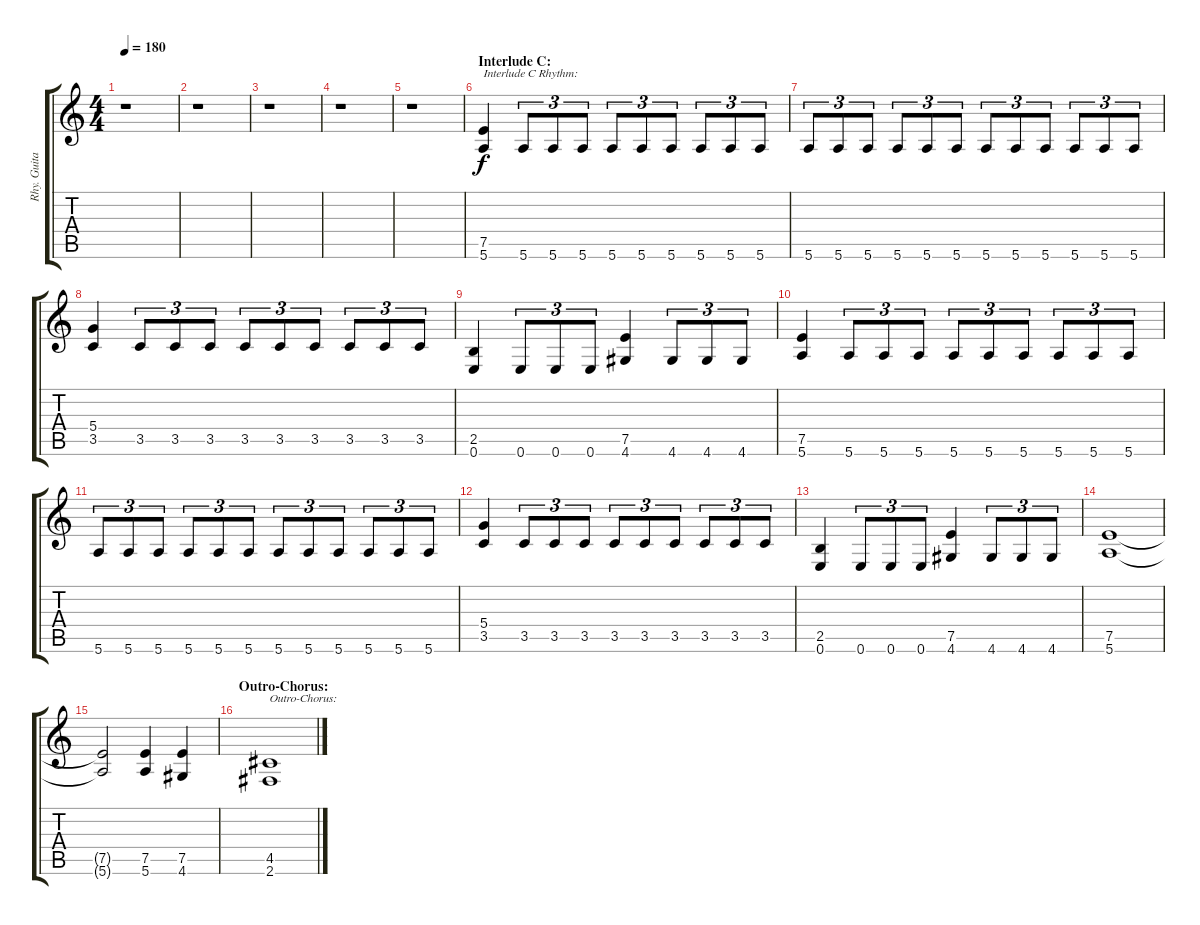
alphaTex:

\track ("Rhy. Guitar 2" "Rhy. Guita") {instrument distortionguitar}
\staff {score tabs}
\tuning (E4 B3 G3 D3 A2 E2) {hide}
\ts (4 4)
\tempo 180
\clef g2
\ks c
r.1{dy f} |
r.1 |
r.1 |
r.1 |
r.1 |
\section ("" "Interlude C:")
(7.5 5.6).4{txt "Interlude C Rhythm:"} 5.6.8{tu (3 2)} 5.6.8{tu (3 2)} 5.6.8{tu (3 2)} 5.6.8{tu (3 2)} 5.6.8{tu (3 2)} 5.6.8{tu (3 2)} 5.6.8{tu (3 2)} 5.6.8{tu (3 2)} 5.6.8{tu (3 2)} |
5.6.8{tu (3 2)} 5.6.8{tu (3 2)} 5.6.8{tu (3 2)} 5.6.8{tu (3 2)} 5.6.8{tu (3 2)} 5.6.8{tu (3 2)} 5.6.8{tu (3 2)} 5.6.8{tu (3 2)} 5.6.8{tu (3 2)} 5.6.8{tu (3 2)} 5.6.8{tu (3 2)} 5.6.8{tu (3 2)} |
(5.4 3.5).4 3.5.8{tu (3 2)} 3.5.8{tu (3 2)} 3.5.8{tu (3 2)} 3.5.8{tu (3 2)} 3.5.8{tu (3 2)} 3.5.8{tu (3 2)} 3.5.8{tu (3 2)} 3.5.8{tu (3 2)} 3.5.8{tu (3 2)} |
(2.5 0.6).4 0.6.8{tu (3 2)} 0.6.8{tu (3 2)} 0.6.8{tu (3 2)} (7.5 4.6).4 4.6.8{tu (3 2)} 4.6.8{tu (3 2)} 4.6.8{tu (3 2)} |
(7.5 5.6).4 5.6.8{tu (3 2)} 5.6.8{tu (3 2)} 5.6.8{tu (3 2)} 5.6.8{tu (3 2)} 5.6.8{tu (3 2)} 5.6.8{tu (3 2)} 5.6.8{tu (3 2)} 5.6.8{tu (3 2)} 5.6.8{tu (3 2)} |
5.6.8{tu (3 2)} 5.6.8{tu (3 2)} 5.6.8{tu (3 2)} 5.6.8{tu (3 2)} 5.6.8{tu (3 2)} 5.6.8{tu (3 2)} 5.6.8{tu (3 2)} 5.6.8{tu (3 2)} 5.6.8{tu (3 2)} 5.6.8{tu (3 2)} 5.6.8{tu (3 2)} 5.6.8{tu (3 2)} |
(5.4 3.5).4 3.5.8{tu (3 2)} 3.5.8{tu (3 2)} 3.5.8{tu (3 2)} 3.5.8{tu (3 2)} 3.5.8{tu (3 2)} 3.5.8{tu (3 2)} 3.5.8{tu (3 2)} 3.5.8{tu (3 2)} 3.5.8{tu (3 2)} |
(2.5 0.6).4 0.6.8{tu (3 2)} 0.6.8{tu (3 2)} 0.6.8{tu (3 2)} (7.5 4.6).4 4.6.8{tu (3 2)} 4.6.8{tu (3 2)} 4.6.8{tu (3 2)} |
(7.5 5.6).1 |
(7.5{t} 5.6{t}).2 (7.5 5.6).4 (7.5 4.6).4 |
\section ("" "Outro-Chorus:")
(4.5 2.6).1{txt "Outro-Chorus:"}
